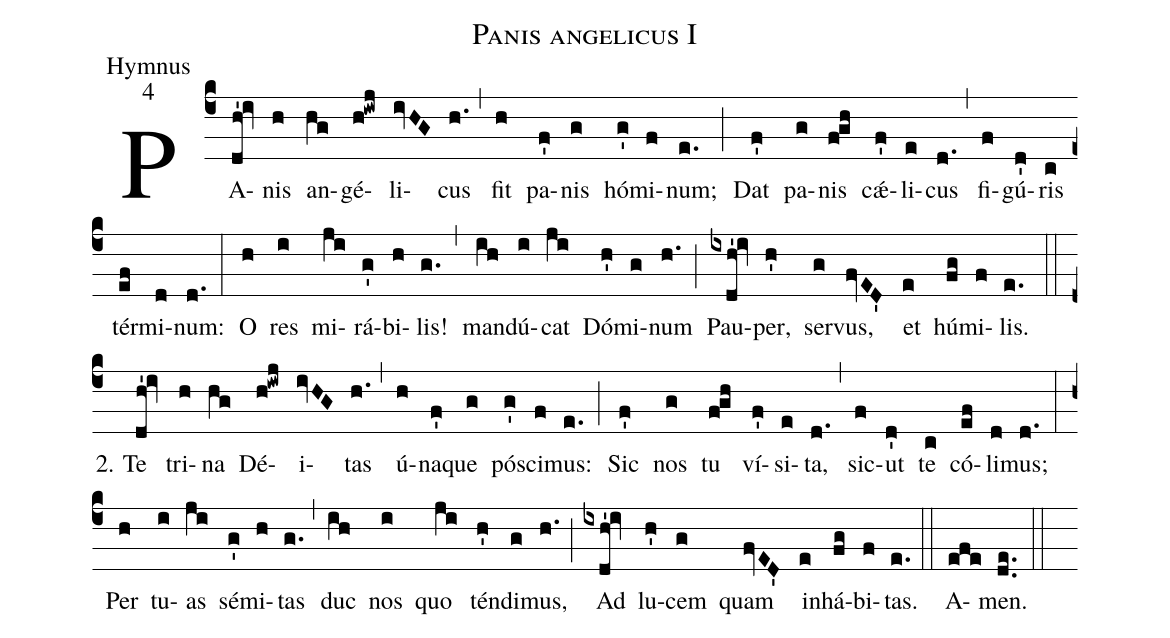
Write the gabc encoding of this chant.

name: Panis angelicus I;
office-part: Hymnus;
mode: 4;
%%
(c4) PA(dh'!iv)nis(h) an(hg)gé(h!iwj)li(ivHG)cus(h.) (,) fit(h) pa(f')nis(g) hó(g')mi(f)num;(e.) (;)
Dat(f') pa(g)nis(fgh) cǽ(f')li(e)cus(d.) (,) fi(f)gú(d')ris(c) tér(ef)mi(d)num:(d.) (:)
O(h) res(i) mi(ji)rá(g')bi(h)lis!(g.) (,) man(ih)dú(i)cat(ji) Dó(h')mi(g)num(h.) (;)
Pau(ixdh'!iv)per,(h') ser(g)vus,(fvED') et(e) hú(fg)mi(f)lis.(e.) (::)
2. Te(dh'!iv) tri(h)na(hg) Dé(h!iwj)i(ivHG)tas(h.) (,) ú(h)na(f')que(g) pó(g')sci(f)mus:(e.) (;)
Sic(f') nos(g) tu(fgh) ví(f')si(e)ta,(d.) (,) sic(f)ut(d') te(c) có(ef)li(d)mus;(d.) (:)
Per(h) tu(i)as(ji) sé(g')mi(h)tas(g.) (,) duc(ih) nos(i) quo(ji) tén(h')di(g)mus,(h.) (;)
Ad(ixdh'!iv) lu(h')cem(g) quam(fvED') in(e)há(fg)bi(f)tas.(e.) (::)
A(efe)men.(de..) (::)
